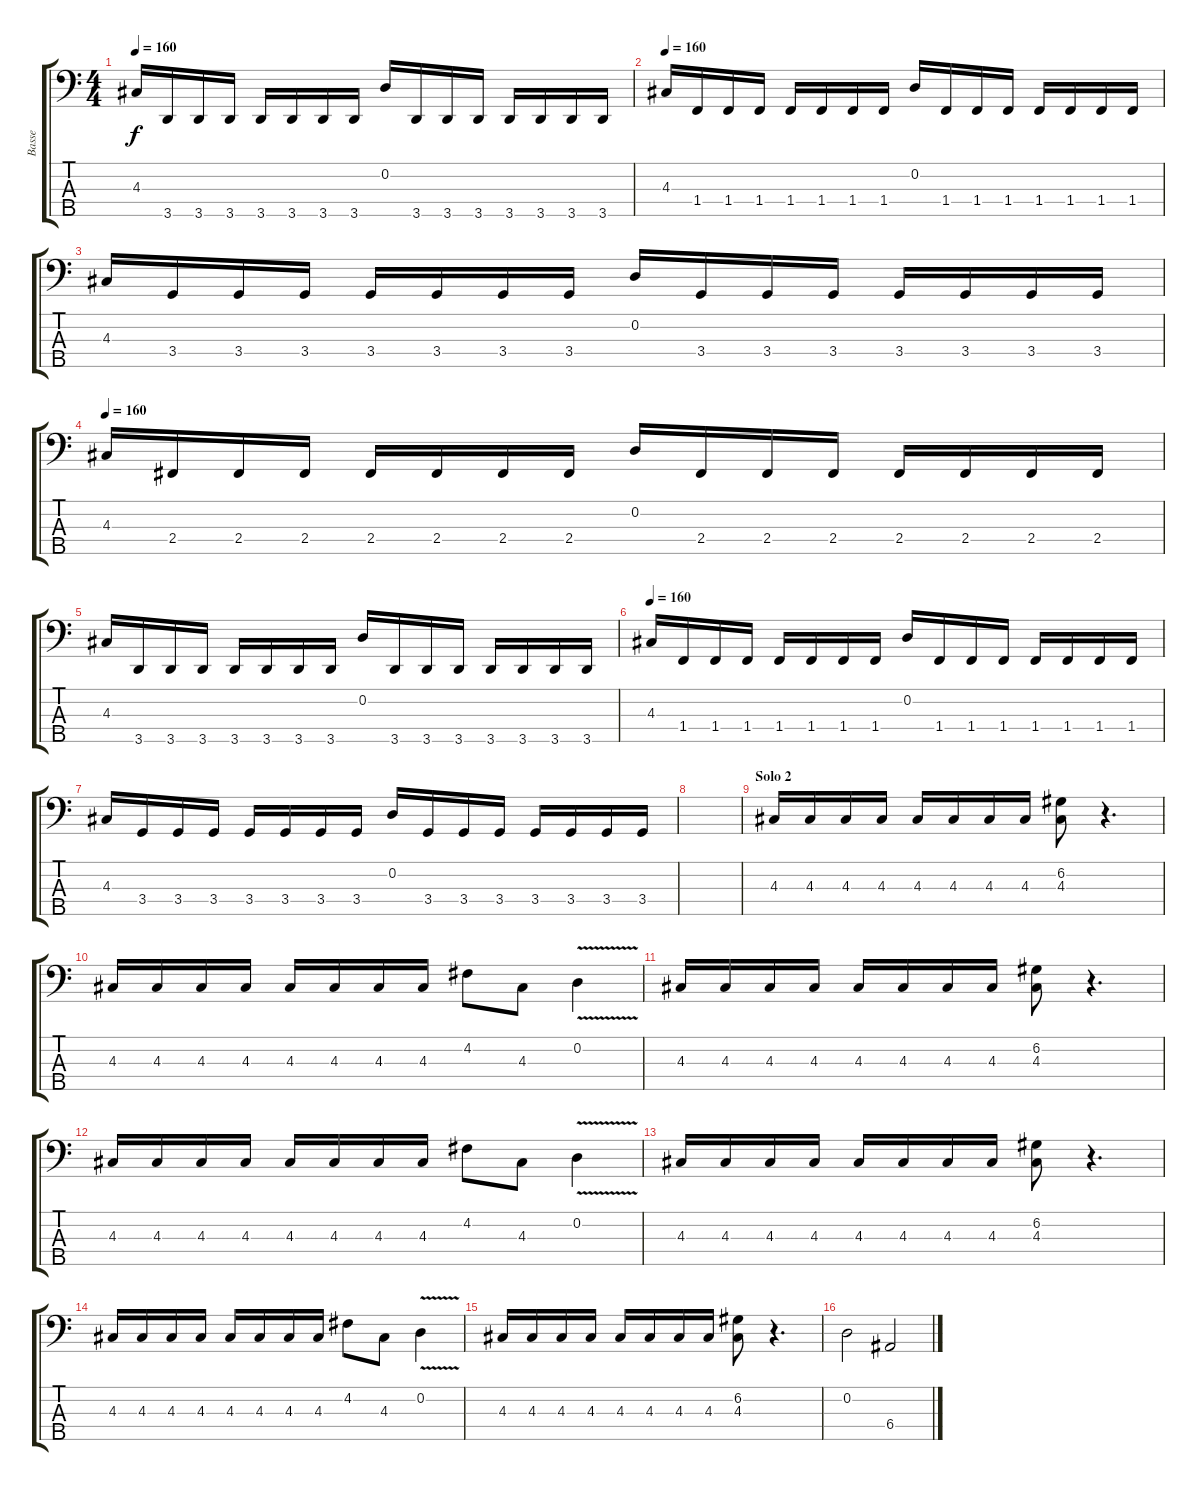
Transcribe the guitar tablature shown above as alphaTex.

\track ("Basse" "Basse") {instrument electricbasspick}
\staff {score tabs}
\tuning (G2 D2 A1 E1 B0) {hide}
\ts (4 4)
\tempo 160
\clef f4
\ks c
4.3.16{dy f} 3.5.16 3.5.16 3.5.16 3.5.16 3.5.16 3.5.16 3.5.16 0.2.16 3.5.16 3.5.16 3.5.16 3.5.16 3.5.16 3.5.16 3.5.16 |
\tempo 160
4.3.16 1.4.16 1.4.16 1.4.16 1.4.16 1.4.16 1.4.16 1.4.16 0.2.16 1.4.16 1.4.16 1.4.16 1.4.16 1.4.16 1.4.16 1.4.16 |
4.3.16 3.4.16 3.4.16 3.4.16 3.4.16 3.4.16 3.4.16 3.4.16 0.2.16 3.4.16 3.4.16 3.4.16 3.4.16 3.4.16 3.4.16 3.4.16 |
\tempo 160
4.3.16 2.4.16 2.4.16 2.4.16 2.4.16 2.4.16 2.4.16 2.4.16 0.2.16 2.4.16 2.4.16 2.4.16 2.4.16 2.4.16 2.4.16 2.4.16 |
4.3.16 3.5.16 3.5.16 3.5.16 3.5.16 3.5.16 3.5.16 3.5.16 0.2.16 3.5.16 3.5.16 3.5.16 3.5.16 3.5.16 3.5.16 3.5.16 |
\tempo 160
4.3.16 1.4.16 1.4.16 1.4.16 1.4.16 1.4.16 1.4.16 1.4.16 0.2.16 1.4.16 1.4.16 1.4.16 1.4.16 1.4.16 1.4.16 1.4.16 |
4.3.16 3.4.16 3.4.16 3.4.16 3.4.16 3.4.16 3.4.16 3.4.16 0.2.16 3.4.16 3.4.16 3.4.16 3.4.16 3.4.16 3.4.16 3.4.16 |
|
\section ("" "Solo 2")
4.3.16 4.3.16 4.3.16 4.3.16 4.3.16 4.3.16 4.3.16 4.3.16 (6.2 4.3).8 r.4{d} |
4.3.16 4.3.16 4.3.16 4.3.16 4.3.16 4.3.16 4.3.16 4.3.16 4.2.8 4.3.8 0.2{v}.4 |
4.3.16 4.3.16 4.3.16 4.3.16 4.3.16 4.3.16 4.3.16 4.3.16 (6.2 4.3).8 r.4{d} |
4.3.16 4.3.16 4.3.16 4.3.16 4.3.16 4.3.16 4.3.16 4.3.16 4.2.8 4.3.8 0.2{v}.4 |
4.3.16 4.3.16 4.3.16 4.3.16 4.3.16 4.3.16 4.3.16 4.3.16 (6.2 4.3).8 r.4{d} |
4.3.16 4.3.16 4.3.16 4.3.16 4.3.16 4.3.16 4.3.16 4.3.16 4.2.8 4.3.8 0.2{v}.4 |
4.3.16 4.3.16 4.3.16 4.3.16 4.3.16 4.3.16 4.3.16 4.3.16 (6.2 4.3).8 r.4{d} |
0.2.2 6.4.2
